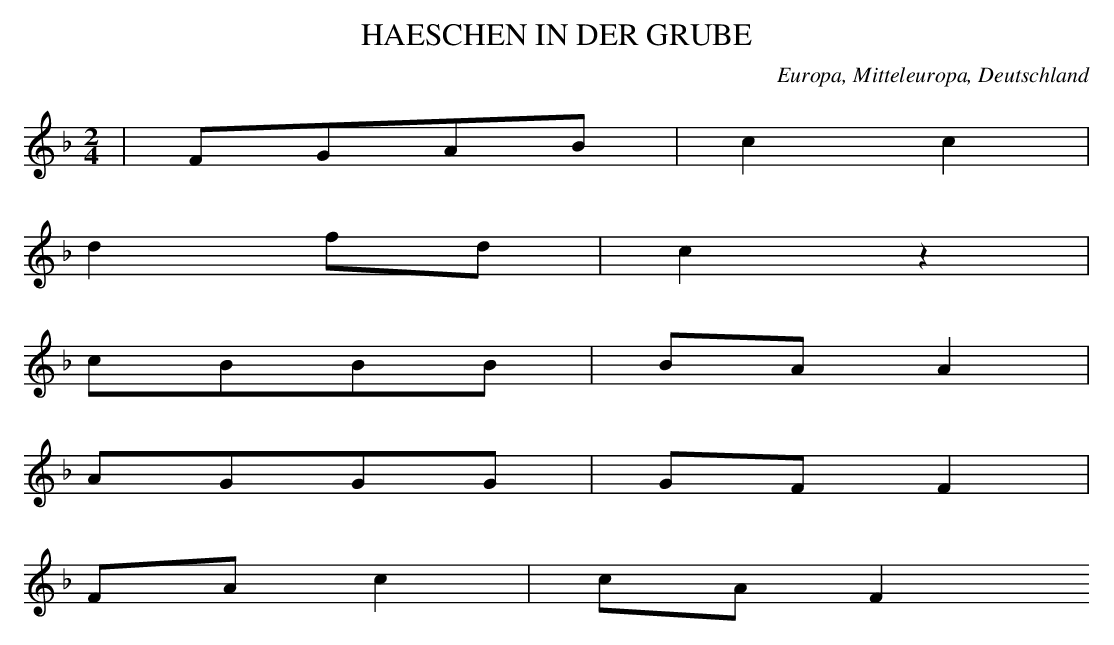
X:1
T: HAESCHEN IN DER GRUBE
O: Europa, Mitteleuropa, Deutschland
M: 2/4
L: 1/8
K: F
 | FGAB | c2c2 |
d2fd | c2z2 |
cBBB | BAA2 |
AGGG | GFF2 |
FAc2 | cAF2
